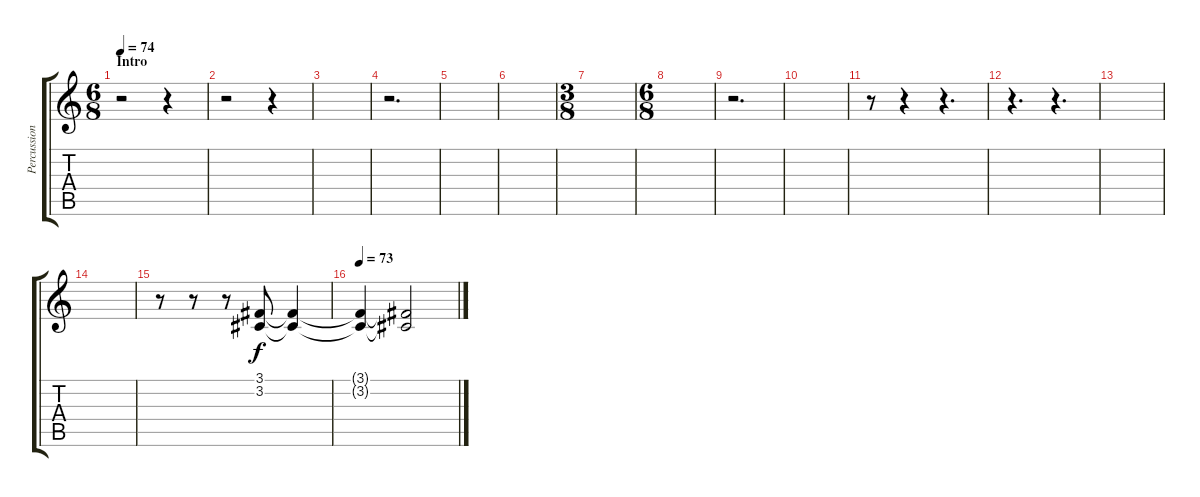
\track ("Percussions (SF Symphony)" "Percussion") {instrument tenorsax}
\staff {score tabs}
\tuning (Eb4 Bb3 Gb3 Db3 Ab2 Eb2) {hide}
\ts (6 8)
\section ("" "Intro")
\tempo 74
\clef g2
\ks c
r.2{dy f instrument tenorsax} r.4 |
r.2 r.4 |
|
r.2{d} |
|
|
\ts (3 8)
|
\ts (6 8)
|
r.2{d} |
|
r.8 r.4 r.4{d} |
r.4{d} r.4{d} |
|
|
r.8 r.8 r.8 (3.1 3.2).8 (3.1{t} 3.2{t}).4 |
\tempo 73
(3.1{t} 3.2{t}).4 (3.1{t} 3.2{t}).2
